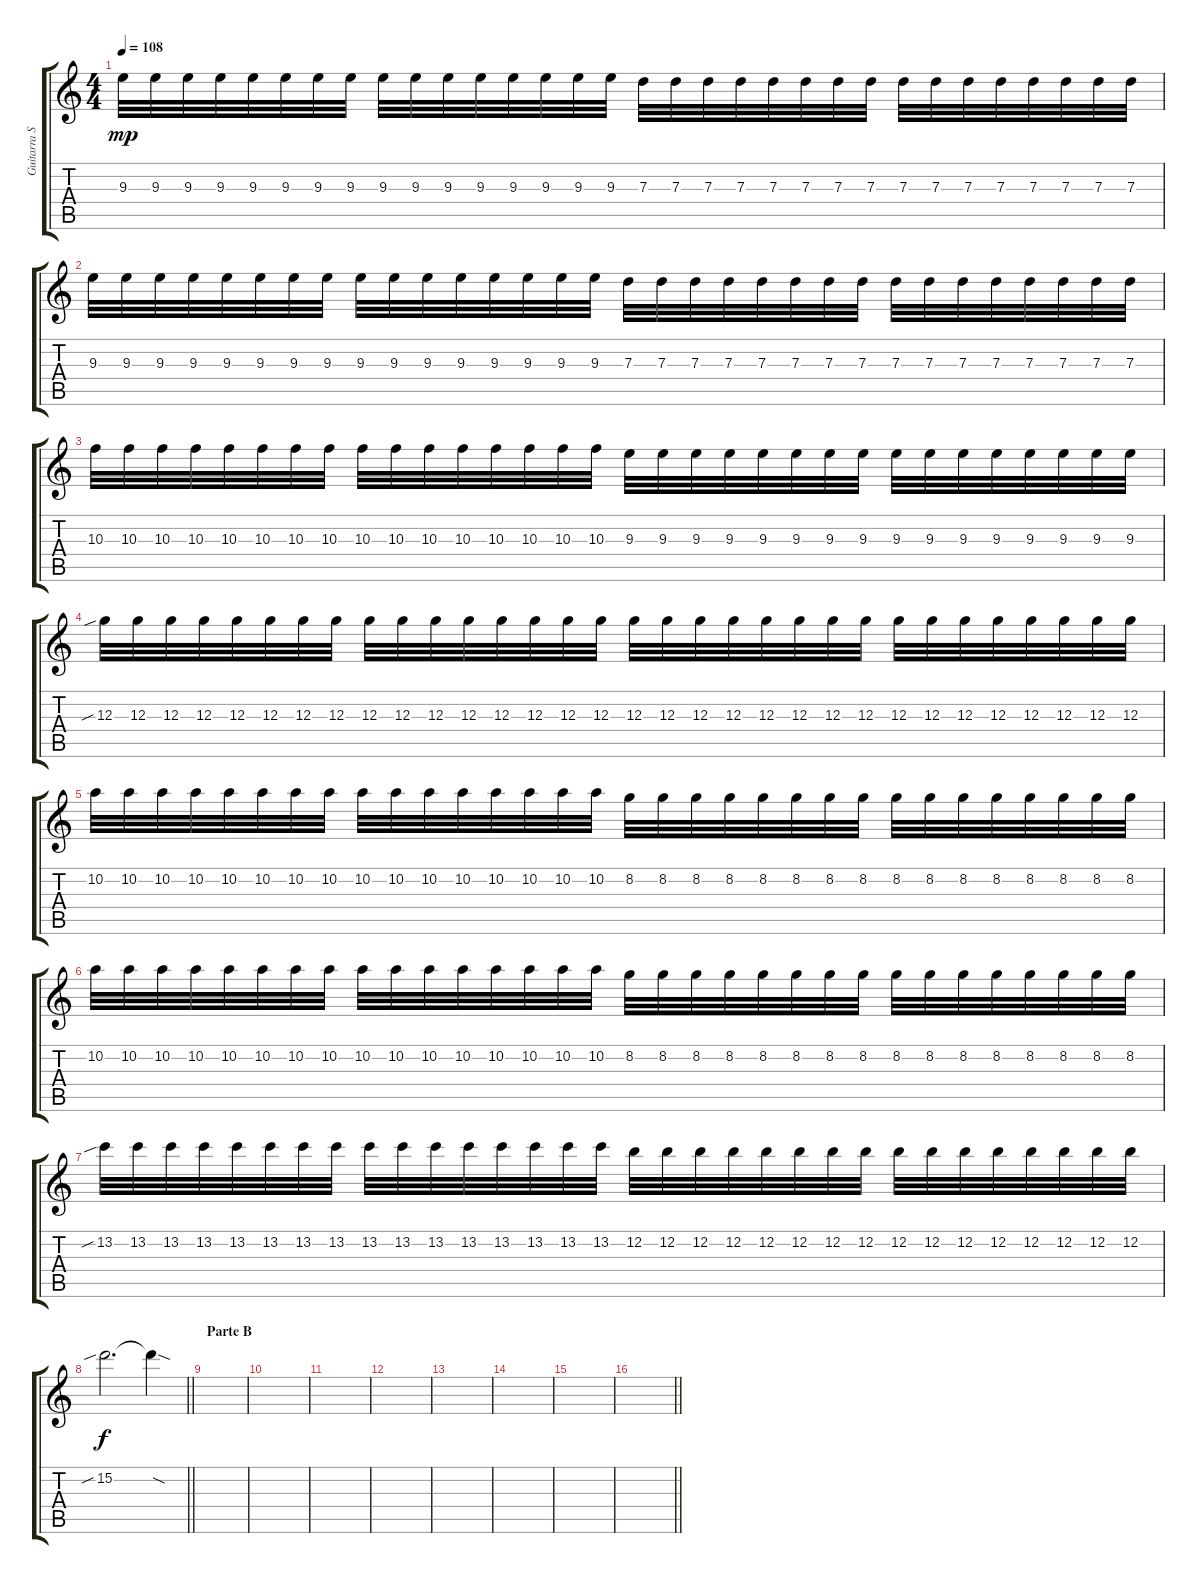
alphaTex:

\track ("Guitarra Solista 1" "Guitarra S") {instrument distortionguitar}
\staff {score tabs}
\tuning (E4 B3 G3 D3 A2 D2) {hide}
\ts (4 4)
\section ("" "")
\tempo 108
\clef g2
\ks c
9.3.32{dy mp} 9.3.32 9.3.32 9.3.32 9.3.32 9.3.32 9.3.32 9.3.32 9.3.32 9.3.32 9.3.32 9.3.32 9.3.32 9.3.32 9.3.32 9.3.32 7.3.32 7.3.32 7.3.32 7.3.32 7.3.32 7.3.32 7.3.32 7.3.32 7.3.32 7.3.32 7.3.32 7.3.32 7.3.32 7.3.32 7.3.32 7.3.32 |
9.3.32 9.3.32 9.3.32 9.3.32 9.3.32 9.3.32 9.3.32 9.3.32 9.3.32 9.3.32 9.3.32 9.3.32 9.3.32 9.3.32 9.3.32 9.3.32 7.3.32 7.3.32 7.3.32 7.3.32 7.3.32 7.3.32 7.3.32 7.3.32 7.3.32 7.3.32 7.3.32 7.3.32 7.3.32 7.3.32 7.3.32 7.3.32 |
10.3.32 10.3.32 10.3.32 10.3.32 10.3.32 10.3.32 10.3.32 10.3.32 10.3.32 10.3.32 10.3.32 10.3.32 10.3.32 10.3.32 10.3.32 10.3.32 9.3.32 9.3.32 9.3.32 9.3.32 9.3.32 9.3.32 9.3.32 9.3.32 9.3.32 9.3.32 9.3.32 9.3.32 9.3.32 9.3.32 9.3.32 9.3.32 |
12.3{sib}.32 12.3.32 12.3.32 12.3.32 12.3.32 12.3.32 12.3.32 12.3.32 12.3.32 12.3.32 12.3.32 12.3.32 12.3.32 12.3.32 12.3.32 12.3.32 12.3.32 12.3.32 12.3.32 12.3.32 12.3.32 12.3.32 12.3.32 12.3.32 12.3.32 12.3.32 12.3.32 12.3.32 12.3.32 12.3.32 12.3.32 12.3.32 |
10.2.32 10.2.32 10.2.32 10.2.32 10.2.32 10.2.32 10.2.32 10.2.32 10.2.32 10.2.32 10.2.32 10.2.32 10.2.32 10.2.32 10.2.32 10.2.32 8.2.32 8.2.32 8.2.32 8.2.32 8.2.32 8.2.32 8.2.32 8.2.32 8.2.32 8.2.32 8.2.32 8.2.32 8.2.32 8.2.32 8.2.32 8.2.32 |
10.2.32 10.2.32 10.2.32 10.2.32 10.2.32 10.2.32 10.2.32 10.2.32 10.2.32 10.2.32 10.2.32 10.2.32 10.2.32 10.2.32 10.2.32 10.2.32 8.2.32 8.2.32 8.2.32 8.2.32 8.2.32 8.2.32 8.2.32 8.2.32 8.2.32 8.2.32 8.2.32 8.2.32 8.2.32 8.2.32 8.2.32 8.2.32 |
13.2{sib}.32 13.2.32 13.2.32 13.2.32 13.2.32 13.2.32 13.2.32 13.2.32 13.2.32 13.2.32 13.2.32 13.2.32 13.2.32 13.2.32 13.2.32 13.2.32 12.2.32 12.2.32 12.2.32 12.2.32 12.2.32 12.2.32 12.2.32 12.2.32 12.2.32 12.2.32 12.2.32 12.2.32 12.2.32 12.2.32 12.2.32 12.2.32 |
\barLineRight lightlight
15.2{sib}.2{d dy f} 15.2{sod t}.4 |
\section ("" "Parte B")
|
|
|
|
|
|
|
\barLineRight lightlight
